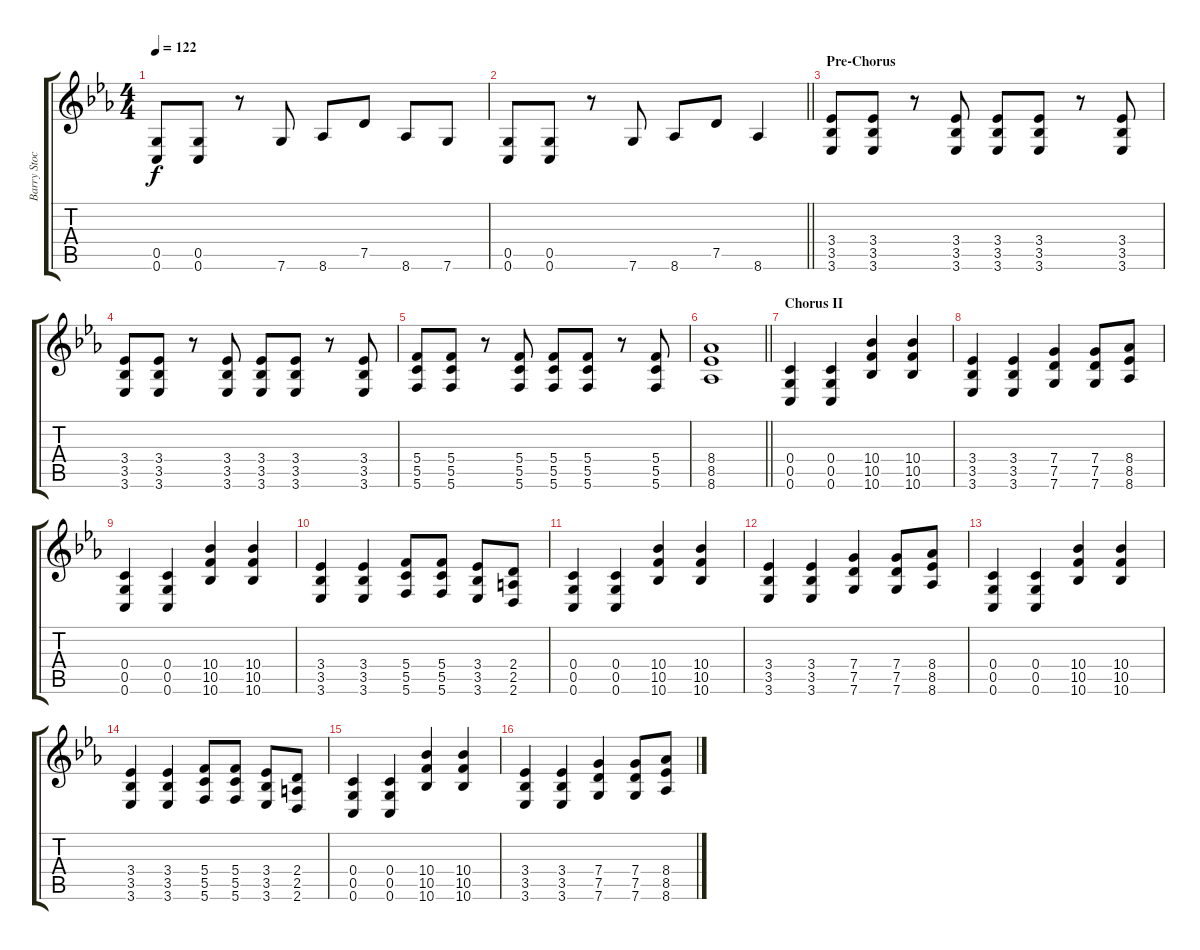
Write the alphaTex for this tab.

\track ("Barry Stock (Rhythm)" "Barry Stoc") {instrument distortionguitar}
\staff {score tabs}
\tuning (D4 A3 F3 C3 G2 C2) {hide}
\ts (4 4)
\tempo 122
\clef g2
\ks cminor
(0.5 0.6).8{dy f} (0.5 0.6).8 r.8 7.6.8 8.6.8 7.5.8 8.6.8 7.6.8 |
\barLineRight lightlight
(0.5 0.6).8 (0.5 0.6).8 r.8 7.6.8 8.6.8 7.5.8 8.6.4 |
\section ("" "Pre-Chorus")
(3.4 3.5 3.6).8 (3.4 3.5 3.6).8 r.8 (3.4 3.5 3.6).8 (3.4 3.5 3.6).8 (3.4 3.5 3.6).8 r.8 (3.4 3.5 3.6).8 |
(3.4 3.5 3.6).8 (3.4 3.5 3.6).8 r.8 (3.4 3.5 3.6).8 (3.4 3.5 3.6).8 (3.4 3.5 3.6).8 r.8 (3.4 3.5 3.6).8 |
(5.4 5.5 5.6).8 (5.4 5.5 5.6).8 r.8 (5.4 5.5 5.6).8 (5.4 5.5 5.6).8 (5.4 5.5 5.6).8 r.8 (5.4 5.5 5.6).8 |
\barLineRight lightlight
(8.4 8.5 8.6).1 |
\section ("" "Chorus II")
(0.4 0.5 0.6).4 (0.4 0.5 0.6).4 (10.4 10.5 10.6).4 (10.4 10.5 10.6).4 |
(3.4 3.5 3.6).4 (3.4 3.5 3.6).4 (7.4 7.5 7.6).4 (7.4 7.5 7.6).8 (8.4 8.5 8.6).8 |
(0.4 0.5 0.6).4 (0.4 0.5 0.6).4 (10.4 10.5 10.6).4 (10.4 10.5 10.6).4 |
(3.4 3.5 3.6).4 (3.4 3.5 3.6).4 (5.4 5.5 5.6).8 (5.4 5.5 5.6).8 (3.4 3.5 3.6).8 (2.4 2.5 2.6).8 |
(0.4 0.5 0.6).4 (0.4 0.5 0.6).4 (10.4 10.5 10.6).4 (10.4 10.5 10.6).4 |
(3.4 3.5 3.6).4 (3.4 3.5 3.6).4 (7.4 7.5 7.6).4 (7.4 7.5 7.6).8 (8.4 8.5 8.6).8 |
(0.4 0.5 0.6).4 (0.4 0.5 0.6).4 (10.4 10.5 10.6).4 (10.4 10.5 10.6).4 |
(3.4 3.5 3.6).4 (3.4 3.5 3.6).4 (5.4 5.5 5.6).8 (5.4 5.5 5.6).8 (3.4 3.5 3.6).8 (2.4 2.5 2.6).8 |
(0.4 0.5 0.6).4 (0.4 0.5 0.6).4 (10.4 10.5 10.6).4 (10.4 10.5 10.6).4 |
(3.4 3.5 3.6).4 (3.4 3.5 3.6).4 (7.4 7.5 7.6).4 (7.4 7.5 7.6).8 (8.4 8.5 8.6).8
